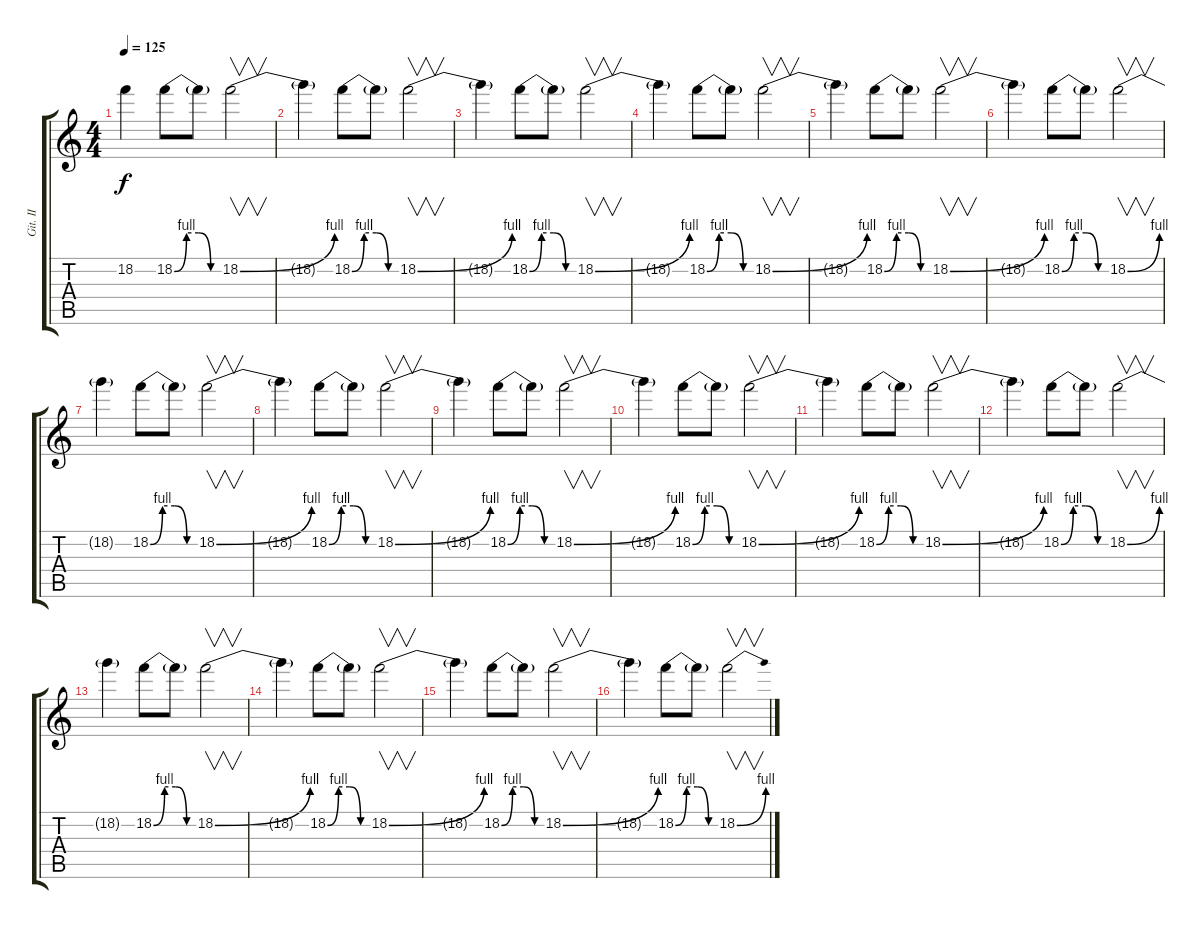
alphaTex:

\track ("Git. II" "Git. II") {instrument overdrivenguitar}
\staff {score tabs}
\tuning (E4 B3 G3 D3 A2 E2) {hide}
\ts (4 4)
\tempo 125
\clef g2
\ks c
18.2{t}.4{dy f} 18.2{be (custom 0 0 15 4 30 4 45 0 60 0)}.8 18.2{t}.8 18.2{be (bend 0 0 60 4)}.2{v} |
18.2{t}.4 18.2{be (custom 0 0 15 4 30 4 45 0 60 0)}.8 18.2{t}.8 18.2{be (bend 0 0 60 4)}.2{v} |
18.2{t}.4 18.2{be (custom 0 0 15 4 30 4 45 0 60 0)}.8 18.2{t}.8 18.2{be (bend 0 0 60 4)}.2{v} |
18.2{t}.4 18.2{be (custom 0 0 15 4 30 4 45 0 60 0)}.8 18.2{t}.8 18.2{be (bend 0 0 60 4)}.2{v} |
18.2{t}.4 18.2{be (custom 0 0 15 4 30 4 45 0 60 0)}.8 18.2{t}.8 18.2{be (bend 0 0 60 4)}.2{v} |
18.2{t}.4 18.2{be (custom 0 0 15 4 30 4 45 0 60 0)}.8 18.2{t}.8 18.2{be (bend 0 0 60 4)}.2{v} |
18.2{t}.4 18.2{be (custom 0 0 15 4 30 4 45 0 60 0)}.8 18.2{t}.8 18.2{be (bend 0 0 60 4)}.2{v} |
18.2{t}.4 18.2{be (custom 0 0 15 4 30 4 45 0 60 0)}.8 18.2{t}.8 18.2{be (bend 0 0 60 4)}.2{v} |
18.2{t}.4 18.2{be (custom 0 0 15 4 30 4 45 0 60 0)}.8 18.2{t}.8 18.2{be (bend 0 0 60 4)}.2{v} |
18.2{t}.4 18.2{be (custom 0 0 15 4 30 4 45 0 60 0)}.8 18.2{t}.8 18.2{be (bend 0 0 60 4)}.2{v} |
18.2{t}.4 18.2{be (custom 0 0 15 4 30 4 45 0 60 0)}.8 18.2{t}.8 18.2{be (bend 0 0 60 4)}.2{v} |
18.2{t}.4 18.2{be (custom 0 0 15 4 30 4 45 0 60 0)}.8 18.2{t}.8 18.2{be (bend 0 0 60 4)}.2{v} |
18.2{t}.4 18.2{be (custom 0 0 15 4 30 4 45 0 60 0)}.8 18.2{t}.8 18.2{be (bend 0 0 60 4)}.2{v} |
18.2{t}.4 18.2{be (custom 0 0 15 4 30 4 45 0 60 0)}.8 18.2{t}.8 18.2{be (bend 0 0 60 4)}.2{v} |
18.2{t}.4 18.2{be (custom 0 0 15 4 30 4 45 0 60 0)}.8 18.2{t}.8 18.2{be (bend 0 0 60 4)}.2{v} |
18.2{t}.4 18.2{be (custom 0 0 15 4 30 4 45 0 60 0)}.8 18.2{t}.8 18.2{be (bend 0 0 60 4)}.2{v}
